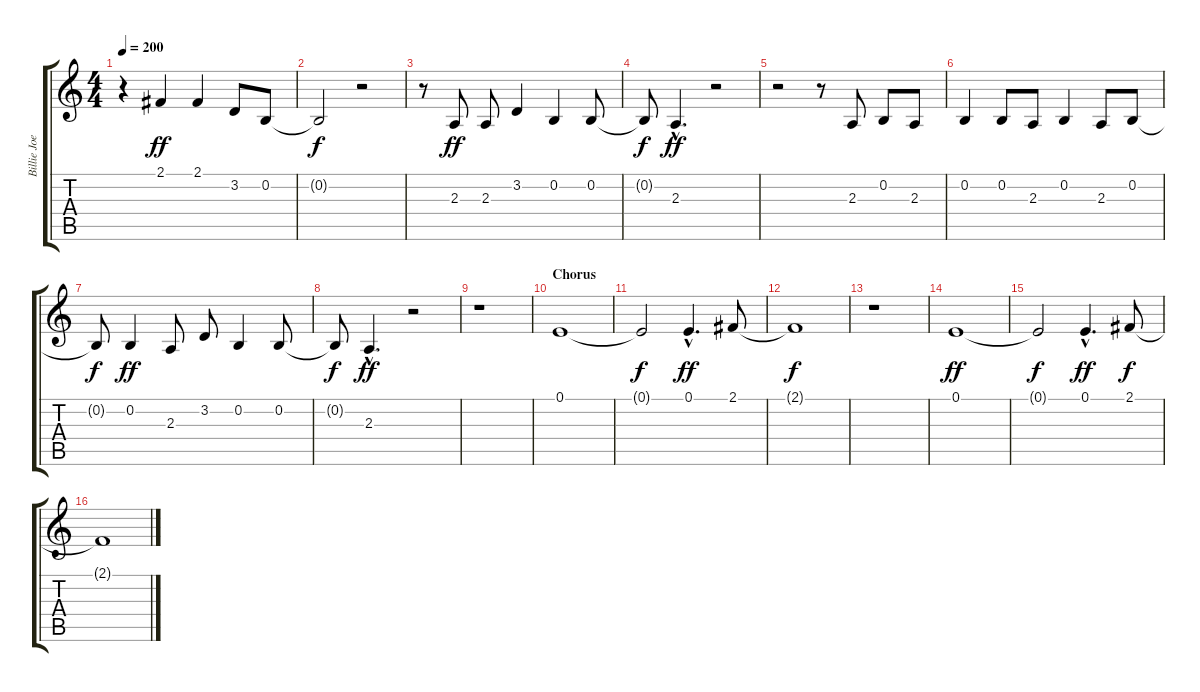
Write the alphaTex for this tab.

\track ("Billie Joe Armstrong (Vocals)" "Billie Joe") {instrument lead6voice}
\staff {score tabs}
\tuning (E4 B3 G3 D3 A2 E2) {hide}
\ts (4 4)
\tempo 200
\clef g2
\ks c
r.4{dy ff} 2.1.4 2.1.4 3.2.8 0.2.8 |
0.2{t}.2{dy f} r.2 |
r.8 2.3.8{dy ff} 2.3.8 3.2.4 0.2.4 0.2.8 |
0.2{t}.8{dy f} 2.3{hac}.4{d dy ff} r.2 |
r.2 r.8 2.3.8 0.2.8 2.3.8 |
0.2.4 0.2.8 2.3.8 0.2.4 2.3.8 0.2.8 |
0.2{t}.8{dy f} 0.2.4{dy ff} 2.3.8 3.2.8 0.2.4 0.2.8 |
0.2{t}.8{dy f} 2.3{hac}.4{d dy ff} r.2 |
r.1 |
\section ("" "Chorus")
0.1.1 |
0.1{t}.2{dy f} 0.1{hac}.4{d dy ff} 2.1.8 |
2.1{t}.1{dy f} |
r.1 |
0.1.1{dy ff} |
0.1{t}.2{dy f} 0.1{hac}.4{d dy ff} 2.1.8{dy f} |
2.1{t}.1
